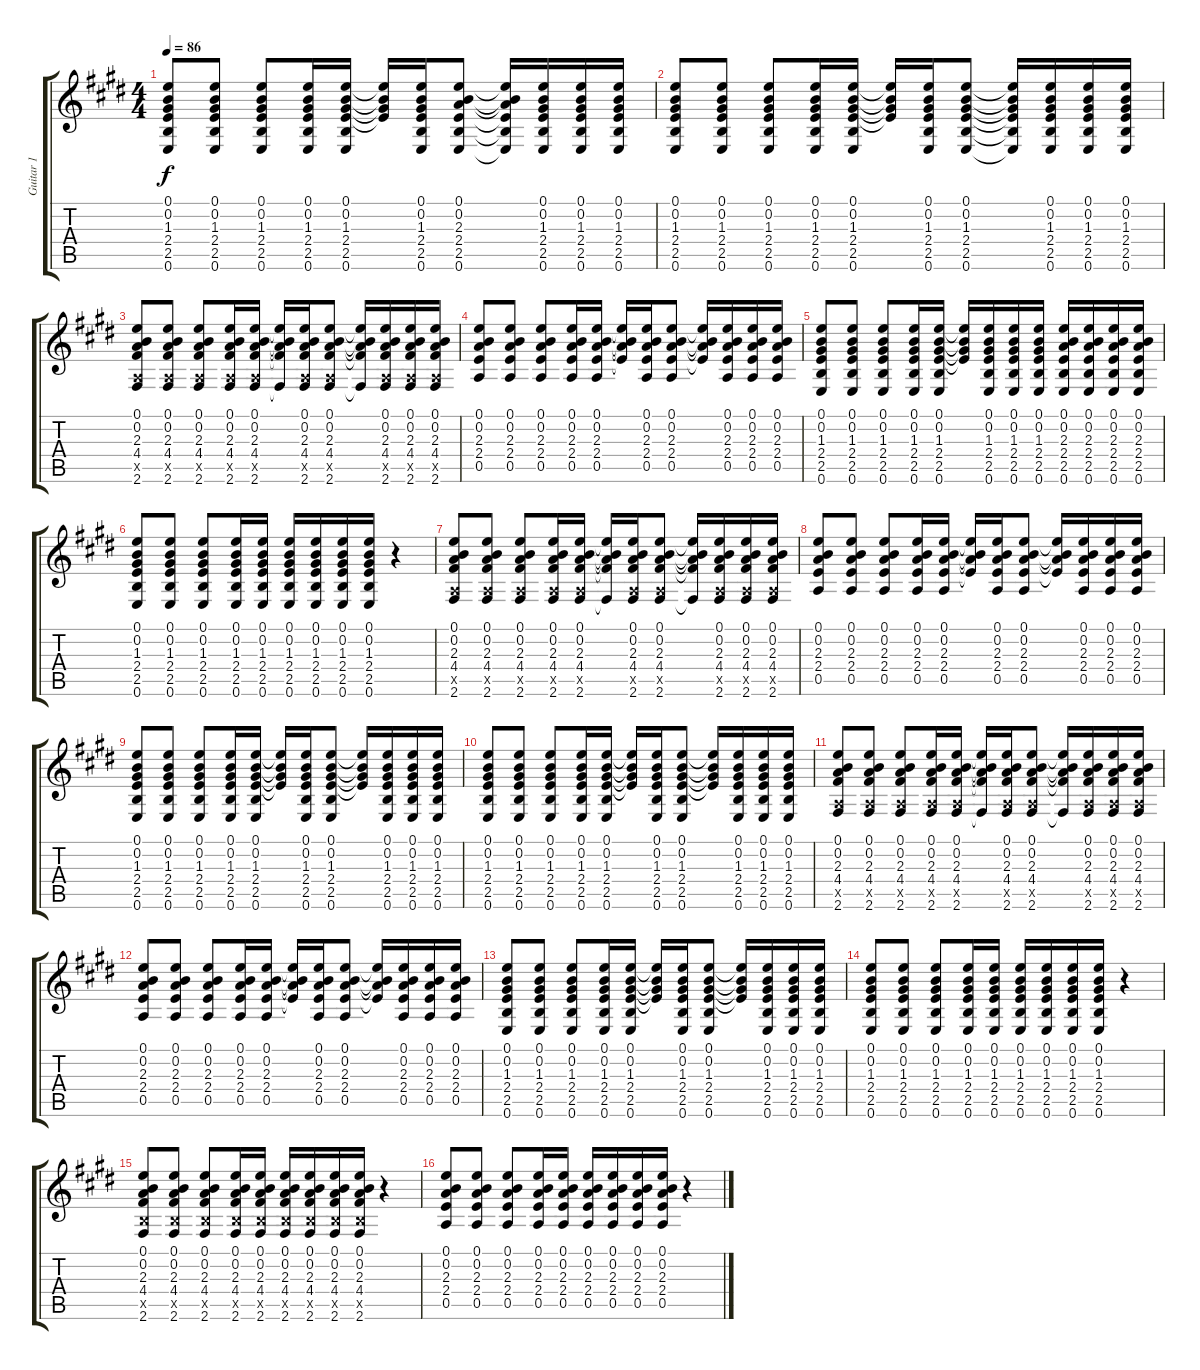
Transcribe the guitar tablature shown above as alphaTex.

\track ("Guitar 1" "Guitar 1") {instrument acousticguitarsteel}
\staff {score tabs}
\tuning (E4 B3 G3 D3 A2 E2) {hide}
\ts (4 4)
\tempo 86
\clef g2
\ks e
(0.1 0.2 1.3 2.4 2.5 0.6).8{dy f} (0.1 0.2 1.3 2.4 2.5 0.6).8 (0.1 0.2 1.3 2.4 2.5 0.6).8 (0.1 0.2 1.3 2.4 2.5 0.6).16 (0.1 0.2 1.3 2.4 2.5 0.6).16 (0.1{t} 0.2{t} 1.3{t} 2.4{t}).16 (0.1 0.2 1.3 2.4 2.5 0.6).16 (0.1 0.2 2.3 2.4 2.5 0.6).8 (0.1{t} 0.2{t} 2.3{t} 2.4{t} 2.5{t} 0.6{t}).16 (0.1 0.2 1.3 2.4 2.5 0.6).16 (0.1 0.2 1.3 2.4 2.5 0.6).16 (0.1 0.2 1.3 2.4 2.5 0.6).16 |
(0.1 0.2 1.3 2.4 2.5 0.6).8 (0.1 0.2 1.3 2.4 2.5 0.6).8 (0.1 0.2 1.3 2.4 2.5 0.6).8 (0.1 0.2 1.3 2.4 2.5 0.6).16 (0.1 0.2 1.3 2.4 2.5 0.6).16 (0.1{t} 0.2{t} 1.3{t} 2.4{t}).16 (0.1 0.2 1.3 2.4 2.5 0.6).16 (0.1 0.2 1.3 2.4 2.5 0.6).8 (0.1{t} 0.2{t} 1.3{t} 2.4{t} 2.5{t} 0.6{t}).16 (0.1 0.2 1.3 2.4 2.5 0.6).16 (0.1 0.2 1.3 2.4 2.5 0.6).16 (0.1 0.2 1.3 2.4 2.5 0.6).16 |
(0.1 0.2 2.3 4.4 0.5{x} 2.6).8 (0.1 0.2 2.3 4.4 0.5{x} 2.6).8 (0.1 0.2 2.3 4.4 0.5{x} 2.6).8 (0.1 0.2 2.3 4.4 0.5{x} 2.6).16 (0.1 0.2 2.3 4.4 0.5{x} 2.6).16 (0.1{t} 0.2{t} 2.3{t} 4.4{t} 2.6{t}).16 (0.1 0.2 2.3 4.4 0.5{x} 2.6).16 (0.1 0.2 2.3 4.4 0.5{x} 2.6).8 (0.1{t} 0.2{t} 2.3{t} 4.4{t} 2.6{t}).16 (0.1 0.2 2.3 4.4 0.5{x} 2.6).16 (0.1 0.2 2.3 4.4 0.5{x} 2.6).16 (0.1 0.2 2.3 4.4 0.5{x} 2.6).16 |
(0.1 0.2 2.3 2.4 0.5).8 (0.1 0.2 2.3 2.4 0.5).8 (0.1 0.2 2.3 2.4 0.5).8 (0.1 0.2 2.3 2.4 0.5).16 (0.1 0.2 2.3 2.4 0.5).16 (0.1{t} 0.2{t} 2.3{t} 2.4{t}).16 (0.1 0.2 2.3 2.4 0.5).16 (0.1 0.2 2.3 2.4 0.5).8 (0.1{t} 0.2{t} 2.3{t} 2.4{t}).16 (0.1 0.2 2.3 2.4 0.5).16 (0.1 0.2 2.3 2.4 0.5).16 (0.1 0.2 2.3 2.4 0.5).16 |
(0.1 0.2 1.3 2.4 2.5 0.6).8 (0.1 0.2 1.3 2.4 2.5 0.6).8 (0.1 0.2 1.3 2.4 2.5 0.6).8 (0.1 0.2 1.3 2.4 2.5 0.6).16 (0.1 0.2 1.3 2.4 2.5 0.6).16 (0.1{t} 0.2{t} 1.3{t} 2.4{t}).16 (0.1 0.2 1.3 2.4 2.5 0.6).16 (0.1 0.2 1.3 2.4 2.5 0.6).16 (0.1 0.2 1.3 2.4 2.5 0.6).16 (0.1 0.2 2.3 2.4 2.5 0.6).16 (0.1 0.2 2.3 2.4 2.5 0.6).16 (0.1 0.2 2.3 2.4 2.5 0.6).16 (0.1 0.2 2.3 2.4 2.5 0.6).16 |
(0.1 0.2 1.3 2.4 2.5 0.6).8 (0.1 0.2 1.3 2.4 2.5 0.6).8 (0.1 0.2 1.3 2.4 2.5 0.6).8 (0.1 0.2 1.3 2.4 2.5 0.6).16 (0.1 0.2 1.3 2.4 2.5 0.6).16 (0.1 0.2 1.3 2.4 2.5 0.6).16 (0.1 0.2 1.3 2.4 2.5 0.6).16 (0.1 0.2 1.3 2.4 2.5 0.6).16 (0.1 0.2 1.3 2.4 2.5 0.6).16 r.4 |
(0.1 0.2 2.3 4.4 0.5{x} 2.6).8 (0.1 0.2 2.3 4.4 0.5{x} 2.6).8 (0.1 0.2 2.3 4.4 0.5{x} 2.6).8 (0.1 0.2 2.3 4.4 0.5{x} 2.6).16 (0.1 0.2 2.3 4.4 0.5{x} 2.6).16 (0.1{t} 0.2{t} 2.3{t} 4.4{t} 2.6{t}).16 (0.1 0.2 2.3 4.4 0.5{x} 2.6).16 (0.1 0.2 2.3 4.4 0.5{x} 2.6).8 (0.1{t} 0.2{t} 2.3{t} 4.4{t} 2.6{t}).16 (0.1 0.2 2.3 4.4 0.5{x} 2.6).16 (0.1 0.2 2.3 4.4 0.5{x} 2.6).16 (0.1 0.2 2.3 4.4 0.5{x} 2.6).16 |
(0.1 0.2 2.3 2.4 0.5).8 (0.1 0.2 2.3 2.4 0.5).8 (0.1 0.2 2.3 2.4 0.5).8 (0.1 0.2 2.3 2.4 0.5).16 (0.1 0.2 2.3 2.4 0.5).16 (0.1{t} 0.2{t} 2.3{t} 2.4{t}).16 (0.1 0.2 2.3 2.4 0.5).16 (0.1 0.2 2.3 2.4 0.5).8 (0.1{t} 0.2{t} 2.3{t} 2.4{t}).16 (0.1 0.2 2.3 2.4 0.5).16 (0.1 0.2 2.3 2.4 0.5).16 (0.1 0.2 2.3 2.4 0.5).16 |
(0.1 0.2 1.3 2.4 2.5 0.6).8 (0.1 0.2 1.3 2.4 2.5 0.6).8 (0.1 0.2 1.3 2.4 2.5 0.6).8 (0.1 0.2 1.3 2.4 2.5 0.6).16 (0.1 0.2 1.3 2.4 2.5 0.6).16 (0.1{t} 0.2{t} 1.3{t} 2.4{t}).16 (0.1 0.2 1.3 2.4 2.5 0.6).16 (0.1 0.2 1.3 2.4 2.5 0.6).8 (0.1{t} 0.2{t} 1.3{t} 2.4{t}).16 (0.1 0.2 1.3 2.4 2.5 0.6).16 (0.1 0.2 1.3 2.4 2.5 0.6).16 (0.1 0.2 1.3 2.4 2.5 0.6).16 |
(0.1 0.2 1.3 2.4 2.5 0.6).8 (0.1 0.2 1.3 2.4 2.5 0.6).8 (0.1 0.2 1.3 2.4 2.5 0.6).8 (0.1 0.2 1.3 2.4 2.5 0.6).16 (0.1 0.2 1.3 2.4 2.5 0.6).16 (0.1{t} 0.2{t} 1.3{t} 2.4{t}).16 (0.1 0.2 1.3 2.4 2.5 0.6).16 (0.1 0.2 1.3 2.4 2.5 0.6).8 (0.1{t} 0.2{t} 1.3{t} 2.4{t}).16 (0.1 0.2 1.3 2.4 2.5 0.6).16 (0.1 0.2 1.3 2.4 2.5 0.6).16 (0.1 0.2 1.3 2.4 2.5 0.6).16 |
(0.1 0.2 2.3 4.4 0.5{x} 2.6).8 (0.1 0.2 2.3 4.4 0.5{x} 2.6).8 (0.1 0.2 2.3 4.4 0.5{x} 2.6).8 (0.1 0.2 2.3 4.4 0.5{x} 2.6).16 (0.1 0.2 2.3 4.4 0.5{x} 2.6).16 (0.1{t} 0.2{t} 2.3{t} 4.4{t} 2.6{t}).16 (0.1 0.2 2.3 4.4 0.5{x} 2.6).16 (0.1 0.2 2.3 4.4 0.5{x} 2.6).8 (0.1{t} 0.2{t} 2.3{t} 4.4{t} 2.6{t}).16 (0.1 0.2 2.3 4.4 0.5{x} 2.6).16 (0.1 0.2 2.3 4.4 0.5{x} 2.6).16 (0.1 0.2 2.3 4.4 0.5{x} 2.6).16 |
(0.1 0.2 2.3 2.4 0.5).8 (0.1 0.2 2.3 2.4 0.5).8 (0.1 0.2 2.3 2.4 0.5).8 (0.1 0.2 2.3 2.4 0.5).16 (0.1 0.2 2.3 2.4 0.5).16 (0.1{t} 0.2{t} 2.3{t} 2.4{t}).16 (0.1 0.2 2.3 2.4 0.5).16 (0.1 0.2 2.3 2.4 0.5).8 (0.1{t} 0.2{t} 2.3{t} 2.4{t}).16 (0.1 0.2 2.3 2.4 0.5).16 (0.1 0.2 2.3 2.4 0.5).16 (0.1 0.2 2.3 2.4 0.5).16 |
(0.1 0.2 1.3 2.4 2.5 0.6).8 (0.1 0.2 1.3 2.4 2.5 0.6).8 (0.1 0.2 1.3 2.4 2.5 0.6).8 (0.1 0.2 1.3 2.4 2.5 0.6).16 (0.1 0.2 1.3 2.4 2.5 0.6).16 (0.1{t} 0.2{t} 1.3{t} 2.4{t}).16 (0.1 0.2 1.3 2.4 2.5 0.6).16 (0.1 0.2 1.3 2.4 2.5 0.6).8 (0.1{t} 0.2{t} 1.3{t} 2.4{t}).16 (0.1 0.2 1.3 2.4 2.5 0.6).16 (0.1 0.2 1.3 2.4 2.5 0.6).16 (0.1 0.2 1.3 2.4 2.5 0.6).16 |
(0.1 0.2 1.3 2.4 2.5 0.6).8 (0.1 0.2 1.3 2.4 2.5 0.6).8 (0.1 0.2 1.3 2.4 2.5 0.6).8 (0.1 0.2 1.3 2.4 2.5 0.6).16 (0.1 0.2 1.3 2.4 2.5 0.6).16 (0.1 0.2 1.3 2.4 2.5 0.6).16 (0.1 0.2 1.3 2.4 2.5 0.6).16 (0.1 0.2 1.3 2.4 2.5 0.6).16 (0.1 0.2 1.3 2.4 2.5 0.6).16 r.4 |
(0.1 0.2 2.3 4.4 2.5{x} 2.6).8 (0.1 0.2 2.3 4.4 2.5{x} 2.6).8 (0.1 0.2 2.3 4.4 2.5{x} 2.6).8 (0.1 0.2 2.3 4.4 2.5{x} 2.6).16 (0.1 0.2 2.3 4.4 2.5{x} 2.6).16 (0.1 0.2 2.3 4.4 2.5{x} 2.6).16 (0.1 0.2 2.3 4.4 2.5{x} 2.6).16 (0.1 0.2 2.3 4.4 2.5{x} 2.6).16 (0.1 0.2 2.3 4.4 2.5{x} 2.6).16 r.4 |
(0.1 0.2 2.3 2.4 0.5).8 (0.1 0.2 2.3 2.4 0.5).8 (0.1 0.2 2.3 2.4 0.5).8 (0.1 0.2 2.3 2.4 0.5).16 (0.1 0.2 2.3 2.4 0.5).16 (0.1 0.2 2.3 2.4 0.5).16 (0.1 0.2 2.3 2.4 0.5).16 (0.1 0.2 2.3 2.4 0.5).16 (0.1 0.2 2.3 2.4 0.5).16 r.4
